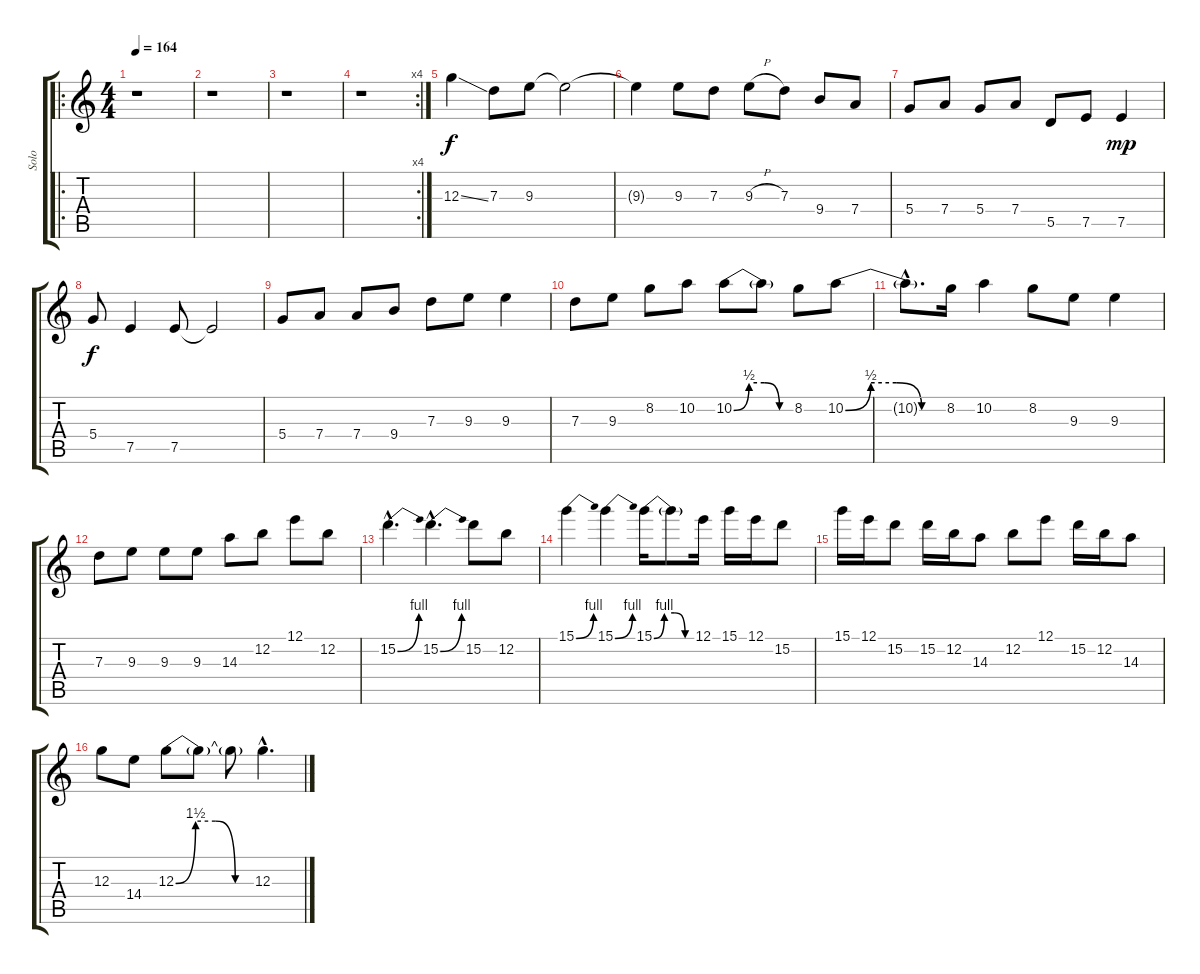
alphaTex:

\track ("Solo" "Solo") {instrument overdrivenguitar}
\staff {score tabs}
\tuning (E4 B3 G3 D3 A2 E2) {hide}
\ro
\ts (4 4)
\tempo 164
\clef g2
\ks c
r.1{dy f} |
r.1 |
r.1 |
\rc 4
r.1 |
12.3{ss}.4 7.3.8 9.3.8 9.3{t}.2 |
9.3{t}.4 9.3.8 7.3.8 9.3{h}.8 7.3.8 9.4.8 7.4.8 |
5.4.8 7.4.8 5.4.8 7.4.8 5.5.8 7.5.8 7.5.4{dy mp} |
5.4.8{dy f} 7.5.4 7.5.8 7.5{t}.2 |
5.4.8 7.4.8 7.4.8 9.4.8 7.3.8 9.3.8 9.3.4 |
7.3.8 9.3.8 8.2.8 10.2.8 10.2{be (custom 0 0 15 2 30 2 45 0 60 0)}.8 10.2{t}.8 8.2.8 10.2{be (custom 0 0 15 2 30 2 45 0 60 0)}.8 |
10.2{hac t}.8{d} 8.2.16 10.2.4 8.2.8 9.3.8 9.3.4 |
7.3.8 9.3.8 9.3.8 9.3.8 14.3.8 12.2.8 12.1.8 12.2.8 |
15.2{be (bend 0 0 60 4) hac}.4{d} 15.2{be (bend 0 0 60 4) hac}.4{d} 15.2.8 12.2.8 |
15.1{be (bend 0 0 60 4)}.4 15.1{be (bend 0 0 60 4)}.4 15.1{be (custom 0 0 15 4 30 4 45 0 60 0)}.16 15.1{t}.8 12.1.16 15.1.16 12.1.16 15.2.8 |
15.1.16 12.1.16 15.2.8 15.2.16 12.2.16 14.3.8 12.2.8 12.1.8 15.2.16 12.2.16 14.3.8 |
12.3.8 14.4.8 12.3{be (custom 0 0 15 6 30 6 45 0 60 0)}.8 12.3{t}.8 12.3{t}.8 12.3{hac}.4{d}
